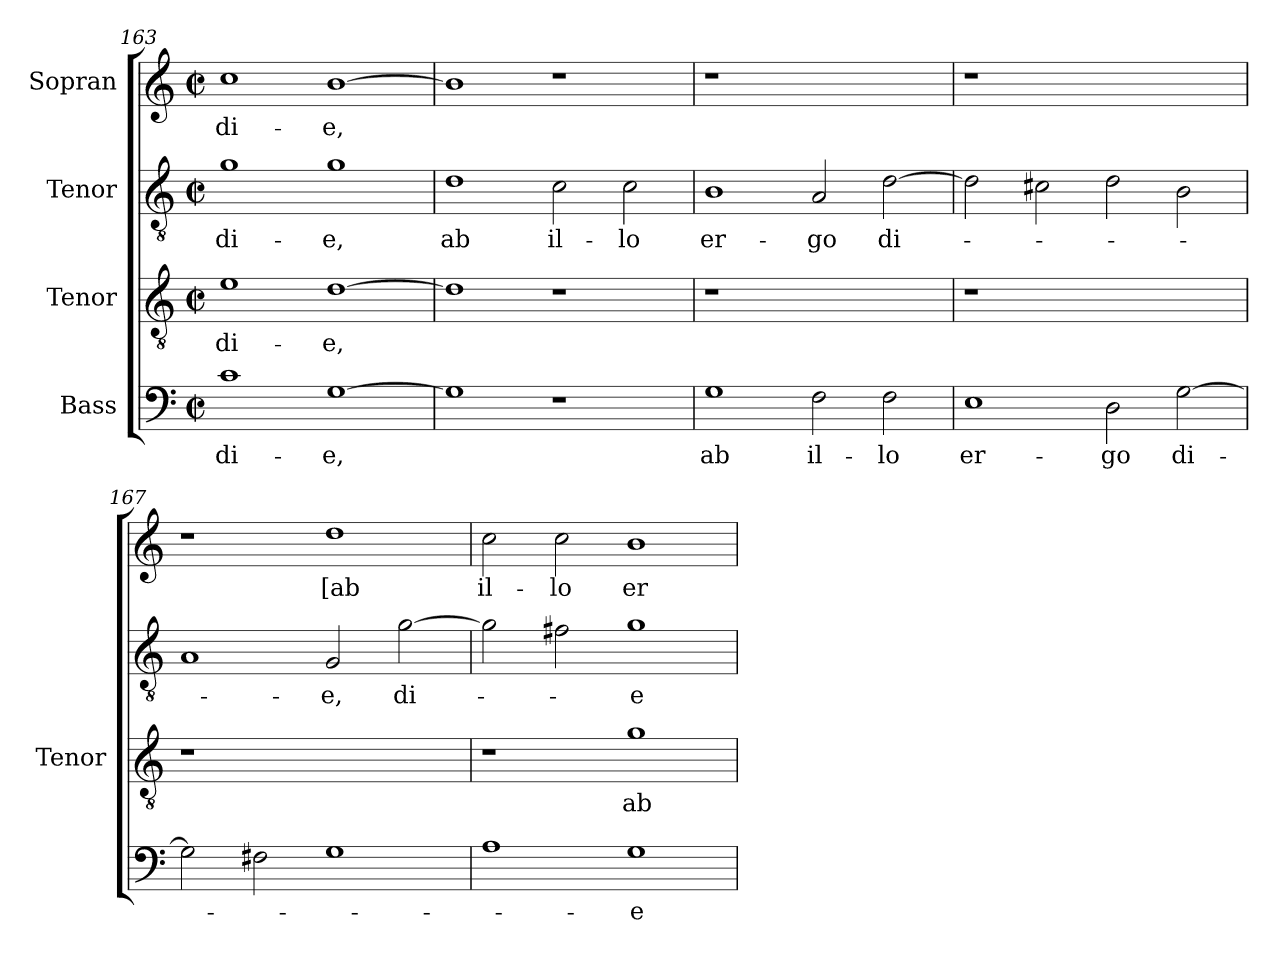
**kern	**text	**kern	**text	**kern	**text	**kern	**text
*part4	*part4	*part3	*part3	*part2	*part2	*part1	*part1
*staff4	*staff4	*staff3	*staff3	*staff2	*staff2	*staff1	*staff1
*I"Bass	*	*I"Tenor	*	*I"Tenor	*	*I"Sopran	*
*	*	*I'Tenor	*	*	*	*	*
*clefF4	*	*clefGv2	*	*clefGv2	*	*clefG2	*
*	*	*ITrd7c12	*	*ITrd7c12	*	*	*
*k[]	*	*k[]	*	*k[]	*	*k[]	*
*M2/2	*	*M2/2	*	*M2/2	*	*M2/2	*
*met(c|)	*	*met(c|)	*	*met(c|)	*	*met(c|)	*
=163	=163	=163	=163	=163	=163	=163	=163
!	!LO:LY:b:color=#000000	!	!	!	!	!	!
!	!	!	!LO:LY:b:color=#000000	!	!	!	!
!	!	!	!	!	!LO:LY:b:color=#000000	!	!
!	!	!	!	!	!	!	!LO:LY:b:color=#000000
1ci	di-	1Ei	di-	1Gi	di-	1cci	di-
!	!LO:LY:b:color=#000000	!	!	!	!	!	!
!	!	!	!LO:LY:b:color=#000000	!	!	!	!
!	!	!	!	!	!LO:LY:b:color=#000000	!	!
!	!	!	!	!	!	!	!LO:LY:b:color=#000000
[>1Gi	-e,	[>1Di	-e,	1Gi	-e,	[>1bi	-e,
=164	=164	=164	=164	=164	=164	=164	=164
!	!	!	!	!	!LO:LY:b:color=#000000	!	!
1Gi]	.	1Di]	.	1Di	ab	1bi]	.
!	!	!	!	!	!LO:LY:b:color=#000000	!	!
1r	.	1r	.	2Ci\	il-	1r	.
!	!	!	!	!	!LO:LY:b:color=#000000	!	!
.	.	.	.	2Ci\	-lo	.	.
!!LO:LB:g=z
=165	=165	=165	=165	=165	=165	=165	=165
!	!LO:LY:b:color=#000000	!LO:N:vis=1	!	!	!	!	!
!	!	!	!	!	!LO:LY:b:color=#000000	!LO:N:vis=1	!
1Gi	ab	1r	.	1BBi	er-	1r	.
!	!LO:LY:b:color=#000000	!	!	!	!	!	!
!	!	!	!	!	!LO:LY:b:color=#000000	!	!
2Fi\	il-	1ryy	.	2AAi/	-go	1ryy	.
!	!LO:LY:b:color=#000000	!	!	!	!	!	!
!	!	!	!	!	!LO:LY:b:color=#000000	!	!
2Fi\	-lo	.	.	[>2Di\	di-	.	.
=166	=166	=166	=166	=166	=166	=166	=166
!	!LO:LY:b:color=#000000	!LO:N:vis=1	!	!	!	!LO:N:vis=1	!
1Ei	er-	1r	.	2Di\]	.	1r	.
.	.	.	.	2C#Xi\	.	.	.
!	!LO:LY:b:color=#000000	!	!	!	!	!	!
2Di\	-go	1ryy	.	2Di\	.	1ryy	.
!	!LO:LY:b:color=#000000	!	!	!	!	!	!
[>2Gi\	di-	.	.	2BBi\	.	.	.
=167	=167	=167	=167	=167	=167	=167	=167
!	!	!LO:N:vis=1	!	!	!	!	!
2Gi\]	.	1r	.	1AAi	.	1r	.
2F#Xi\	.	.	.	.	.	.	.
!	!	!	!	!	!LO:LY:b:color=#000000	!	!
!	!	!	!	!	!	!	!LO:LY:b:color=#000000
1Gi	.	1ryy	.	2GGi/	-e,	1ddi	[ab
!	!	!	!	!	!LO:LY:b:color=#000000	!	!
.	.	.	.	[>2Gi\	di-	.	.
=168	=168	=168	=168	=168	=168	=168	=168
!	!	!	!	!	!	!	!LO:LY:b:color=#000000
1Ai	.	1r	.	2Gi\]	.	2cci\	il-
!	!	!	!	!	!	!	!LO:LY:b:color=#000000
.	.	.	.	2F#Xi\	.	2cci\	-lo
!	!LO:LY:b:color=#000000	!	!	!	!	!	!
!	!	!	!LO:LY:b:color=#000000	!	!	!	!
!	!	!	!	!	!LO:LY:b:color=#000000	!	!
!	!	!	!	!	!	!	!LO:LY:b:color=#000000
1Gi	-e	1Gi	ab	1Gi	-e	1bi	er-
=	=	=	=	=	=	=	=
*-	*-	*-	*-	*-	*-	*-	*-
